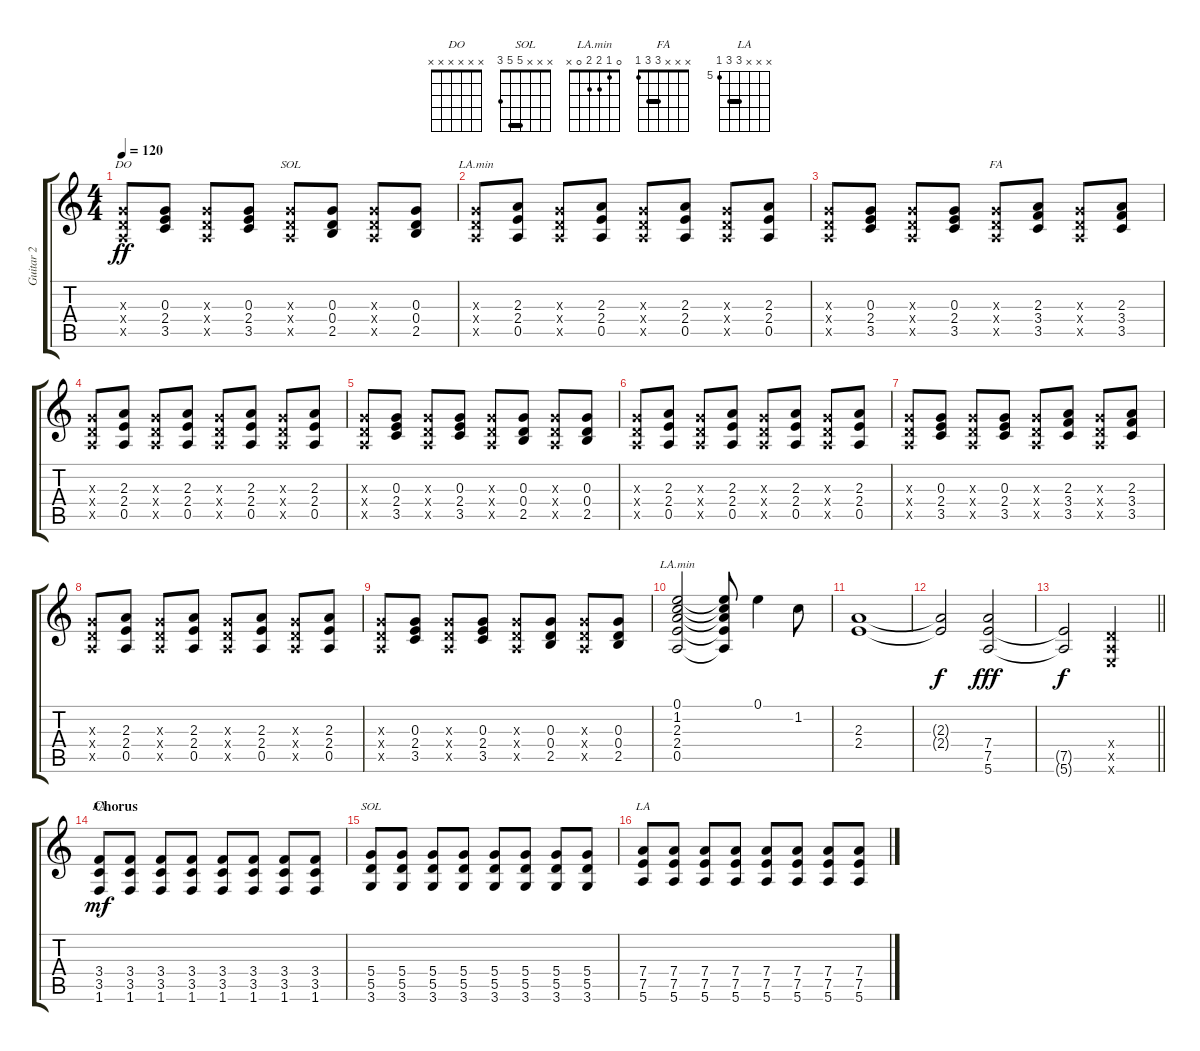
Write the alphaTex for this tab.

\track ("Guitar 2" "Guitar 2") {instrument overdrivenguitar}
\staff {score tabs}
\tuning (E4 B3 G3 D3 A2 E2) {hide}
\chord ("DO" x x x x x x)
\chord ("SOL" x x x x x x)
\chord ("LA.min" x x x x x x)
\chord ("FA" x x x x x x)
\chord ("LA.min" 0 1 2 2 0 x)
\chord ("FA" x x x 3 3 1) {barre 3}
\chord ("SOL" x x x 5 5 3) {barre 5}
\chord ("LA" x x x 7 7 5) {firstfret 5 barre 7}
\ts (4 4)
\tempo 120
\clef g2
\ks c
(0.3{x} 0.4{x} 0.5{x}).8{ch "DO" dy ff} (0.3 2.4 3.5).8 (0.3{x} 0.4{x} 0.5{x}).8 (0.3 2.4 3.5).8 (0.3{x} 0.4{x} 0.5{x}).8{ch "SOL"} (0.3 0.4 2.5).8 (0.3{x} 0.4{x} 0.5{x}).8 (0.3 0.4 2.5).8 |
(0.3{x} 0.4{x} 0.5{x}).8{ch "LA.min"} (2.3 2.4 0.5).8 (0.3{x} 0.4{x} 0.5{x}).8 (2.3 2.4 0.5).8 (0.3{x} 0.4{x} 0.5{x}).8 (2.3 2.4 0.5).8 (0.3{x} 0.4{x} 0.5{x}).8 (2.3 2.4 0.5).8 |
(0.3{x} 0.4{x} 0.5{x}).8 (0.3 2.4 3.5).8 (0.3{x} 0.4{x} 0.5{x}).8 (0.3 2.4 3.5).8 (0.3{x} 0.4{x} 0.5{x}).8{ch "FA"} (2.3 3.4 3.5).8 (0.3{x} 0.4{x} 0.5{x}).8 (2.3 3.4 3.5).8 |
(0.3{x} 0.4{x} 0.5{x}).8 (2.3 2.4 0.5).8 (0.3{x} 0.4{x} 0.5{x}).8 (2.3 2.4 0.5).8 (0.3{x} 0.4{x} 0.5{x}).8 (2.3 2.4 0.5).8 (0.3{x} 0.4{x} 0.5{x}).8 (2.3 2.4 0.5).8 |
(0.3{x} 0.4{x} 0.5{x}).8 (0.3 2.4 3.5).8 (0.3{x} 0.4{x} 0.5{x}).8 (0.3 2.4 3.5).8 (0.3{x} 0.4{x} 0.5{x}).8 (0.3 0.4 2.5).8 (0.3{x} 0.4{x} 0.5{x}).8 (0.3 0.4 2.5).8 |
(0.3{x} 0.4{x} 0.5{x}).8 (2.3 2.4 0.5).8 (0.3{x} 0.4{x} 0.5{x}).8 (2.3 2.4 0.5).8 (0.3{x} 0.4{x} 0.5{x}).8 (2.3 2.4 0.5).8 (0.3{x} 0.4{x} 0.5{x}).8 (2.3 2.4 0.5).8 |
(0.3{x} 0.4{x} 0.5{x}).8 (0.3 2.4 3.5).8 (0.3{x} 0.4{x} 0.5{x}).8 (0.3 2.4 3.5).8 (0.3{x} 0.4{x} 0.5{x}).8 (2.3 3.4 3.5).8 (0.3{x} 0.4{x} 0.5{x}).8 (2.3 3.4 3.5).8 |
(0.3{x} 0.4{x} 0.5{x}).8 (2.3 2.4 0.5).8 (0.3{x} 0.4{x} 0.5{x}).8 (2.3 2.4 0.5).8 (0.3{x} 0.4{x} 0.5{x}).8 (2.3 2.4 0.5).8 (0.3{x} 0.4{x} 0.5{x}).8 (2.3 2.4 0.5).8 |
(0.3{x} 0.4{x} 0.5{x}).8 (0.3 2.4 3.5).8 (0.3{x} 0.4{x} 0.5{x}).8 (0.3 2.4 3.5).8 (0.3{x} 0.4{x} 0.5{x}).8 (0.3 0.4 2.5).8 (0.3{x} 0.4{x} 0.5{x}).8 (0.3 0.4 2.5).8 |
(0.1 1.2 2.3 2.4 0.5).2{ch "LA.min"} (0.1{t} 1.2{t} 2.3{t} 2.4{t} 0.5{t}).8 0.1.4 1.2.8 |
(2.3 2.4).1 |
(2.3{t} 2.4{t}).2{dy f volume 0} (7.4 7.5 5.6).2{dy fff volume 10 instrument overdrivenguitar} |
\barLineRight lightlight
(7.5{t} 5.6{t}).2{dy f} (0.4{x} 0.5{x} 0.6{x}).2 |
\section ("" "Chorus")
(3.4 3.5 1.6).8{ch "FA" dy mf} (3.4 3.5 1.6).8 (3.4 3.5 1.6).8 (3.4 3.5 1.6).8 (3.4 3.5 1.6).8 (3.4 3.5 1.6).8 (3.4 3.5 1.6).8 (3.4 3.5 1.6).8 |
(5.4 5.5 3.6).8{ch "SOL"} (5.4 5.5 3.6).8 (5.4 5.5 3.6).8 (5.4 5.5 3.6).8 (5.4 5.5 3.6).8 (5.4 5.5 3.6).8 (5.4 5.5 3.6).8 (5.4 5.5 3.6).8 |
(7.4 7.5 5.6).8{ch "LA"} (7.4 7.5 5.6).8 (7.4 7.5 5.6).8 (7.4 7.5 5.6).8 (7.4 7.5 5.6).8 (7.4 7.5 5.6).8 (7.4 7.5 5.6).8 (7.4 7.5 5.6).8
